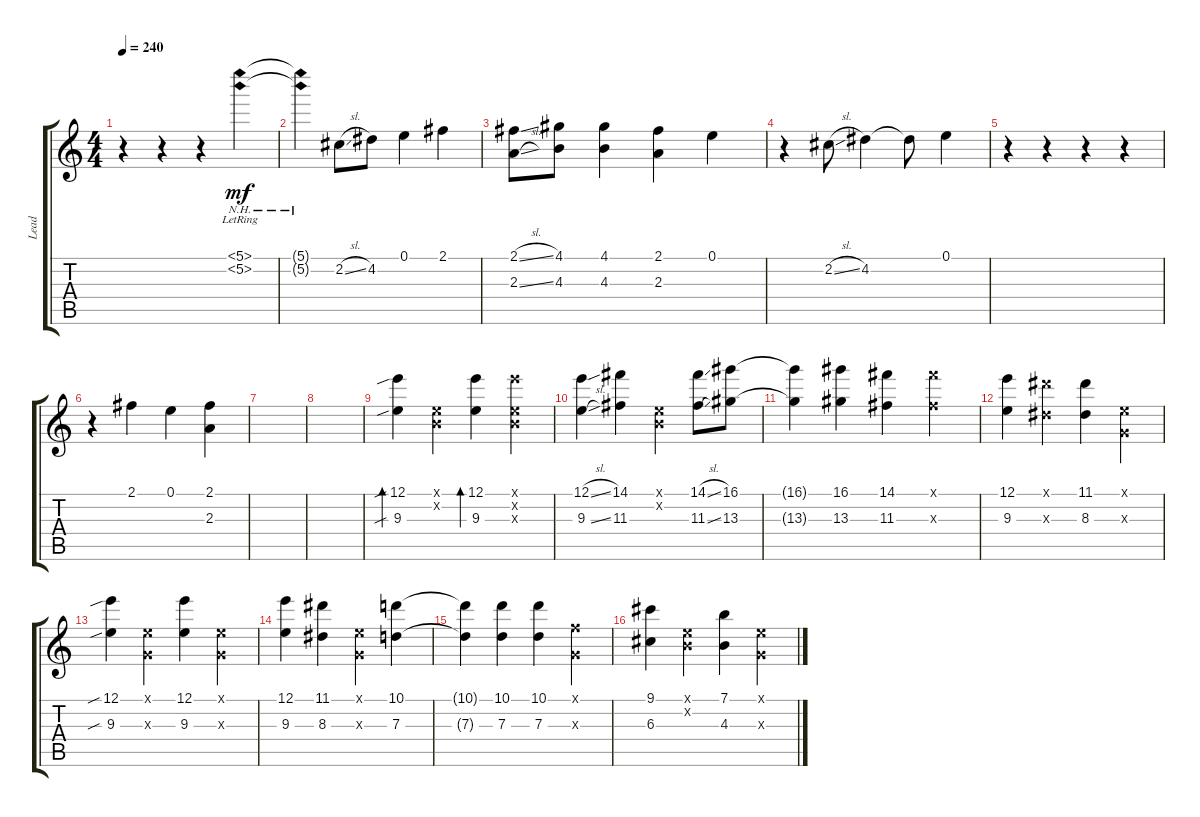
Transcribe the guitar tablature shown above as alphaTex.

\track ("Lead" "Lead") {instrument acousticguitarsteel}
\staff {score tabs}
\tuning (E4 B3 G3 D3 A2 E2) {hide}
\ts (4 4)
\tempo 240
\clef g2
\ks c
r.4{dy mf} r.4 r.4 (5.1{nh} 5.2{nh lr}).4 |
(5.1{nh t} 5.2{nh t}).4 2.2{sl}.8 4.2.8 0.1.4 2.1.4 |
(2.1{sl} 2.3{sl}).8 (4.1 4.3).8 (4.1 4.3).4 (2.1 2.3).4 0.1.4 |
r.4 2.2{sl}.8 4.2.4 4.2{t}.8 0.1.4 |
r.4 r.4 r.4 r.4 |
r.4 2.1.4 0.1.4 (2.1 2.3).4 |
|
|
(12.1{sib} 9.3{sib}).4{bd 120} (0.1{x} 0.2{x}).4 (12.1 9.3).4{bd 120} (12.1{x} 0.2{x} 9.3{x}).4 |
(12.1{sl} 9.3{sl}).4 (14.1 11.3).4 (0.1{x} 0.2{x}).4 (14.1{sl} 11.3{sl}).8 (16.1 13.3).8 |
(16.1{t} 13.3{t}).4 (16.1 13.3).4 (14.1 11.3).4 (14.1{x} 11.3{x}).4 |
(12.1 9.3).4 (11.1{x} 8.3{x}).4 (11.1 8.3).4 (0.1{x} 0.3{x}).4 |
(12.1{sib} 9.3{sib}).4 (0.1{x} 0.3{x}).4 (12.1 9.3).4 (0.1{x} 0.3{x}).4 |
(12.1 9.3).4 (11.1 8.3).4 (0.1{x} 0.3{x}).4 (10.1 7.3).4 |
(10.1{t} 7.3{t}).4 (10.1 7.3).4 (10.1 7.3).4 (1.1{x} 0.3{x}).4 |
(9.1 6.3).4 (0.1{x} 0.2{x}).4 (7.1 4.3).4 (0.1{x} 0.3{x}).4
